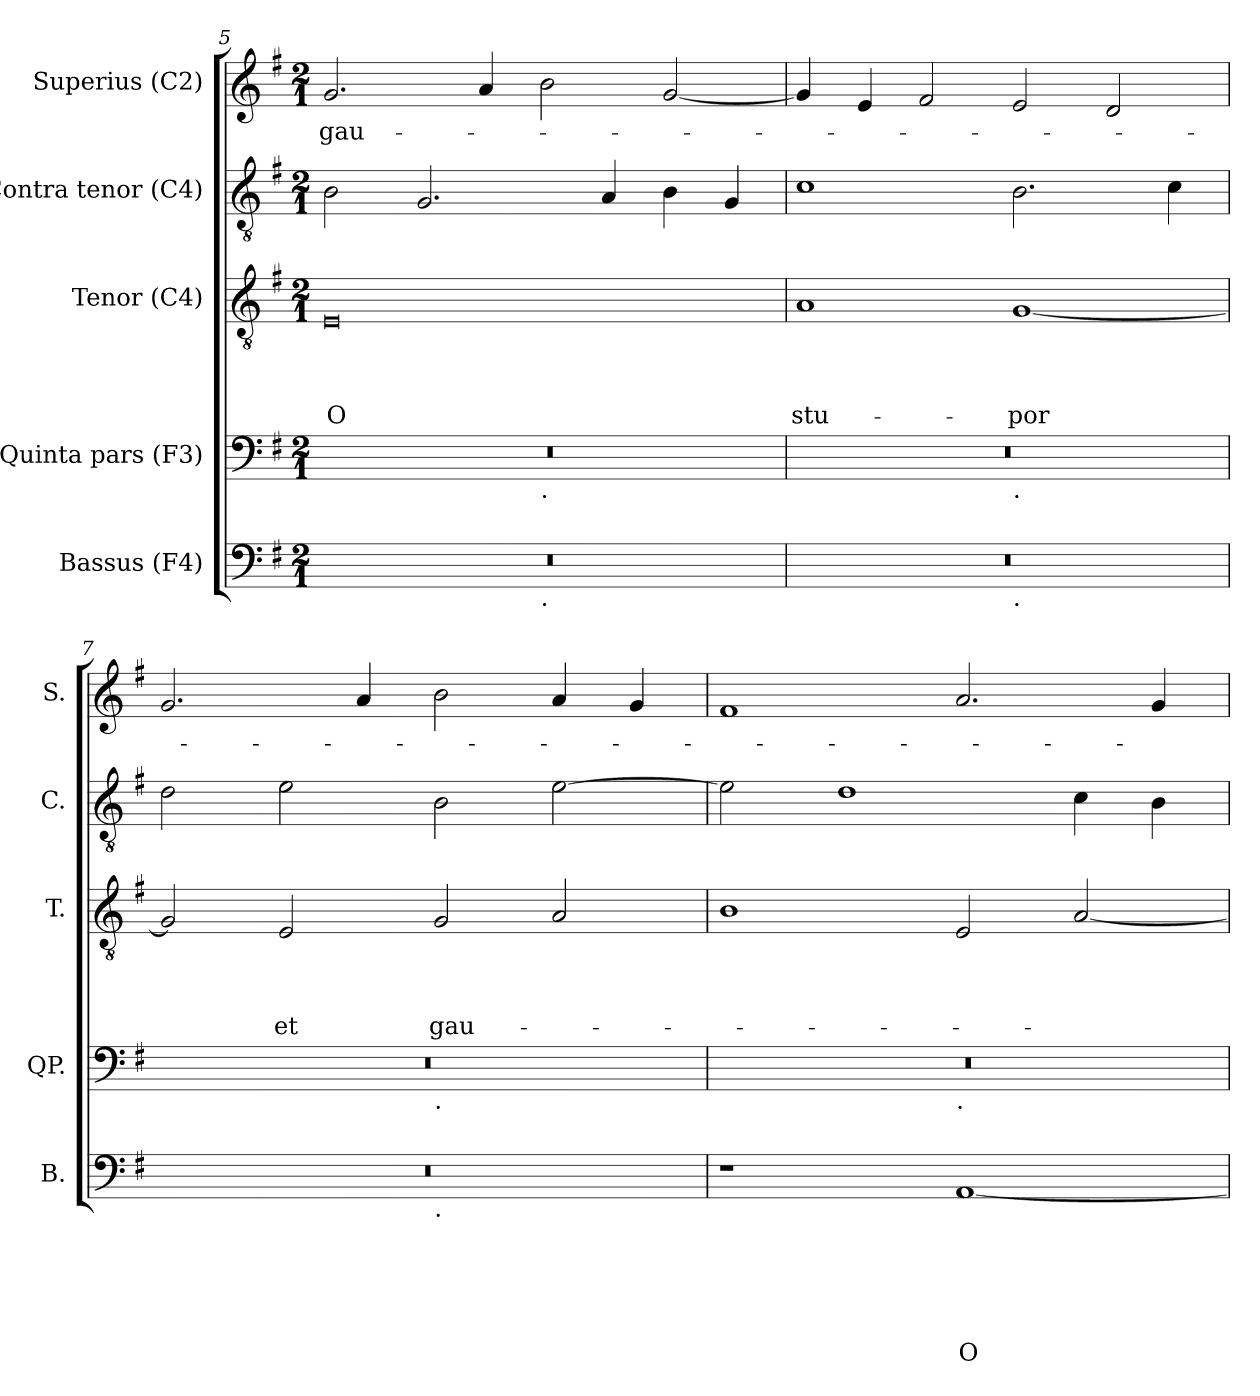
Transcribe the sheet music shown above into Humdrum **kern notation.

**kern	**text	**text	**text	**text	**text	**text	**kern	**kern	**text	**text	**text	**text	**kern	**kern	**text
*part5	*part5	*part5	*part5	*part5	*part5	*part5	*part4	*part3	*part3	*part3	*part3	*part3	*part2	*part1	*part1
*staff5	*staff5	*staff5	*staff5	*staff5	*staff5	*staff5	*staff4	*staff3	*staff3	*staff3	*staff3	*staff3	*staff2	*staff1	*staff1
*I"Bassus (F4)	*	*	*	*	*	*	*I"Quinta pars (F3)	*I"Tenor (C4)	*	*	*	*	*I"Contra tenor (C4)	*I"Superius (C2)	*
*I'B.	*	*	*	*	*	*	*I'QP.	*I'T.	*	*	*	*	*I'C.	*I'S.	*
!!LO:LB:g=z
*clefF4	*	*	*	*	*	*	*clefF4	*clefGv2	*	*	*	*	*clefGv2	*clefG2	*
*k[f#]	*	*	*	*	*	*	*k[f#]	*k[f#]	*	*	*	*	*k[f#]	*k[f#]	*
*G:	*	*	*	*	*	*	*G:	*G:	*	*	*	*	*G:	*G:	*
*M2/1	*	*	*	*	*	*	*M2/1	*M2/1	*	*	*	*	*M2/1	*M2/1	*
=5	=5	=5	=5	=5	=5	=5	=5	=5	=5	=5	=5	=5	=5	=5	=5
!	!	!	!	!	!	!	!	!	!	!	!	!LO:LY:b:rj	!	!	!LO:LY:b
*^	*	*	*	*	*	*	*^	*	*	*	*	*	*	*	*
0r	1ryy	.	.	.	.	.	.	0r	1ryy	0E	.	.	.	O	2B\	2.g/	gau-
.	.	.	.	.	.	.	.	.	.	.	.	.	.	.	2.G/	.	.
.	.	.	.	.	.	.	.	.	.	.	.	.	.	.	.	4a/	.
!	!	!	!	!	!	!	!	!	!LO:TX:b:t=.	!	!	!	!	!	!	!	!
!	!LO:TX:b:t=.	!	!	!	!	!	!	!	!	!	!	!	!	!	!	!	!
.	1ryy	.	.	.	.	.	.	.	1ryy	.	.	.	.	.	.	2b\	.
.	.	.	.	.	.	.	.	.	.	.	.	.	.	.	4A/	.	.
.	.	.	.	.	.	.	.	.	.	.	.	.	.	.	4B\	[<2g/	.
.	.	.	.	.	.	.	.	.	.	.	.	.	.	.	4G/	.	.
=6	=6	=6	=6	=6	=6	=6	=6	=6	=6	=6	=6	=6	=6	=6	=6	=6	=6
!	!	!	!	!	!	!	!	!	!	!	!	!	!	!LO:LY:b	!	!	!
0r	1ryy	.	.	.	.	.	.	0r	1ryy	1A	.	.	.	stu-	1c	4g/]	.
.	.	.	.	.	.	.	.	.	.	.	.	.	.	.	.	4e/	.
.	.	.	.	.	.	.	.	.	.	.	.	.	.	.	.	2f#/	.
!	!	!	!	!	!	!	!	!	!LO:TX:b:t=.	!	!	!	!	!	!	!	!
!	!LO:TX:b:t=.	!	!	!	!	!	!	!	!	!	!	!	!	!	!	!	!
!	!	!	!	!	!	!	!	!	!	!	!	!	!	!LO:LY:b	!	!	!
.	1ryy	.	.	.	.	.	.	.	1ryy	[<1G	.	.	.	-por	2.B\	2e/	.
.	.	.	.	.	.	.	.	.	.	.	.	.	.	.	.	2d/	.
.	.	.	.	.	.	.	.	.	.	.	.	.	.	.	4c\	.	.
=7	=7	=7	=7	=7	=7	=7	=7	=7	=7	=7	=7	=7	=7	=7	=7	=7	=7
0r	1ryy	.	.	.	.	.	.	0r	1ryy	2G/]	.	.	.	.	2d\	2.g/	.
!	!	!	!	!	!	!	!	!	!	!	!	!	!	!LO:LY:b	!	!	!
.	.	.	.	.	.	.	.	.	.	2E/	.	.	.	et	2e\	.	.
.	.	.	.	.	.	.	.	.	.	.	.	.	.	.	.	4a/	.
!	!	!	!	!	!	!	!	!	!LO:TX:b:t=.	!	!	!	!	!	!	!	!
!	!LO:TX:b:t=.	!	!	!	!	!	!	!	!	!	!	!	!	!	!	!	!
!	!	!	!	!	!	!	!	!	!	!	!	!	!	!LO:LY:b	!	!	!
.	1ryy	.	.	.	.	.	.	.	1ryy	2G/	.	.	.	gau-	2B\	2b\	.
.	.	.	.	.	.	.	.	.	.	2A/	.	.	.	.	[>2e\	4a/	.
.	.	.	.	.	.	.	.	.	.	.	.	.	.	.	.	4g/	.
*v	*v	*	*	*	*	*	*	*	*	*	*	*	*	*	*	*	*
=8	=8	=8	=8	=8	=8	=8	=8	=8	=8	=8	=8	=8	=8	=8	=8	=8
1r	.	.	.	.	.	.	0r	1ryy	1B	.	.	.	.	2e\]	1f#	.
.	.	.	.	.	.	.	.	.	.	.	.	.	.	1d	.	.
!	!	!	!	!	!	!	!	!LO:TX:b:t=.	!	!	!	!	!	!	!	!
!	!	!	!	!	!	!LO:LY:b	!	!	!	!	!	!	!	!	!	!
[<1AA	.	.	.	.	.	O	.	1ryy	2E/	.	.	.	.	.	2.a/	.
.	.	.	.	.	.	.	.	.	[<2A/	.	.	.	.	4c\	.	.
.	.	.	.	.	.	.	.	.	.	.	.	.	.	4B\	4g/	.
*	*	*	*	*	*	*	*v	*v	*	*	*	*	*	*	*	*
=	=	=	=	=	=	=	=	=	=	=	=	=	=	=	=
*-	*-	*-	*-	*-	*-	*-	*-	*-	*-	*-	*-	*-	*-	*-	*-
